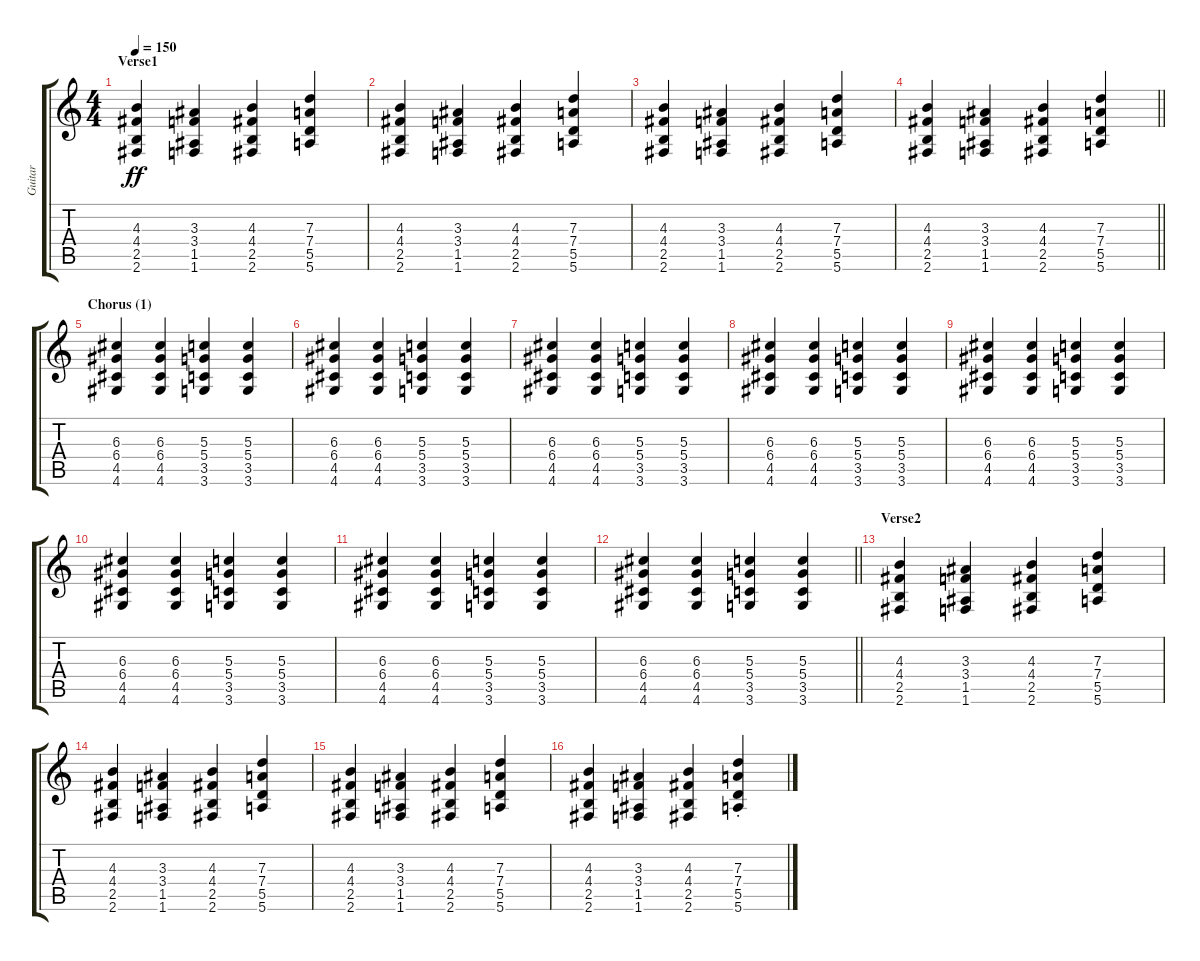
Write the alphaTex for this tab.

\track ("Guitar" "Guitar") {instrument distortionguitar}
\staff {score tabs}
\tuning (E4 B3 G3 D3 A2 E2) {hide}
\ts (4 4)
\section ("" "Verse1")
\tempo 150
\clef g2
\ks c
(4.3 4.4 2.5 2.6).4{dy ff} (3.3 3.4 1.5 1.6).4 (4.3 4.4 2.5 2.6).4 (7.3 7.4 5.5 5.6).4 |
(4.3 4.4 2.5 2.6).4 (3.3 3.4 1.5 1.6).4 (4.3 4.4 2.5 2.6).4 (7.3 7.4 5.5 5.6).4 |
(4.3 4.4 2.5 2.6).4 (3.3 3.4 1.5 1.6).4 (4.3 4.4 2.5 2.6).4 (7.3 7.4 5.5 5.6).4 |
\barLineRight lightlight
(4.3 4.4 2.5 2.6).4 (3.3 3.4 1.5 1.6).4 (4.3 4.4 2.5 2.6).4 (7.3 7.4 5.5 5.6).4 |
\section ("" "Chorus (1)")
(6.3 6.4 4.5 4.6).4 (6.3 6.4 4.5 4.6).4 (5.3 5.4 3.5 3.6).4 (5.3 5.4 3.5 3.6).4 |
(6.3 6.4 4.5 4.6).4 (6.3 6.4 4.5 4.6).4 (5.3 5.4 3.5 3.6).4 (5.3 5.4 3.5 3.6).4 |
(6.3 6.4 4.5 4.6).4 (6.3 6.4 4.5 4.6).4 (5.3 5.4 3.5 3.6).4 (5.3 5.4 3.5 3.6).4 |
(6.3 6.4 4.5 4.6).4 (6.3 6.4 4.5 4.6).4 (5.3 5.4 3.5 3.6).4 (5.3 5.4 3.5 3.6).4 |
(6.3 6.4 4.5 4.6).4 (6.3 6.4 4.5 4.6).4 (5.3 5.4 3.5 3.6).4 (5.3 5.4 3.5 3.6).4 |
(6.3 6.4 4.5 4.6).4 (6.3 6.4 4.5 4.6).4 (5.3 5.4 3.5 3.6).4 (5.3 5.4 3.5 3.6).4 |
(6.3 6.4 4.5 4.6).4 (6.3 6.4 4.5 4.6).4 (5.3 5.4 3.5 3.6).4 (5.3 5.4 3.5 3.6).4 |
\barLineRight lightlight
(6.3 6.4 4.5 4.6).4 (6.3 6.4 4.5 4.6).4 (5.3 5.4 3.5 3.6).4 (5.3 5.4 3.5 3.6).4 |
\section ("" "Verse2")
(4.3 4.4 2.5 2.6).4 (3.3 3.4 1.5 1.6).4 (4.3 4.4 2.5 2.6).4 (7.3 7.4 5.5 5.6).4 |
(4.3 4.4 2.5 2.6).4 (3.3 3.4 1.5 1.6).4 (4.3 4.4 2.5 2.6).4 (7.3 7.4 5.5 5.6).4 |
(4.3 4.4 2.5 2.6).4 (3.3 3.4 1.5 1.6).4 (4.3 4.4 2.5 2.6).4 (7.3 7.4 5.5 5.6).4 |
(4.3 4.4 2.5 2.6).4 (3.3 3.4 1.5 1.6).4 (4.3 4.4 2.5 2.6).4 (7.3{st} 7.4{st} 5.5{st} 5.6{st}).4
